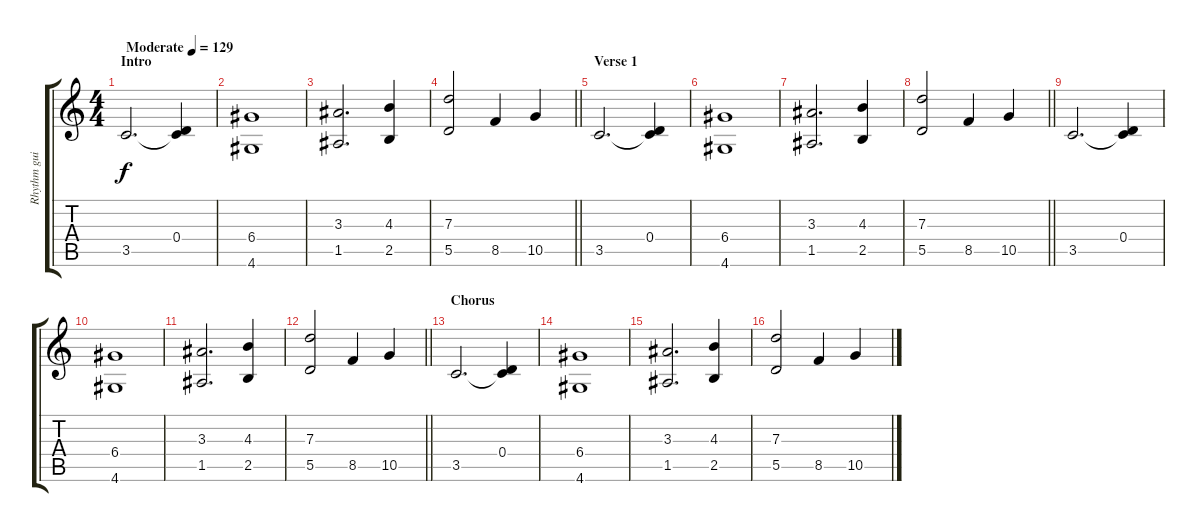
\track ("Rhythm guitar" "Rhythm gui") {instrument electricguitarjazz}
\staff {score tabs}
\tuning (E4 B3 G3 D3 A2 E2) {hide}
\ts (4 4)
\section ("" "Intro")
\tempo (129 "Moderate")
\clef g2
\ks c
3.5.2{d dy f instrument electricguitarjazz} (0.4 3.5{t}).4 |
(6.4 4.6).1 |
(3.3 1.5).2{d} (4.3 2.5).4 |
\barLineRight lightlight
(7.3 5.5).2 8.5.4 10.5.4 |
\section ("" "Verse 1")
3.5.2{d} (0.4 3.5{t}).4 |
(6.4 4.6).1 |
(3.3 1.5).2{d} (4.3 2.5).4 |
\barLineRight lightlight
(7.3 5.5).2 8.5.4 10.5.4 |
3.5.2{d} (0.4 3.5{t}).4 |
(6.4 4.6).1 |
(3.3 1.5).2{d} (4.3 2.5).4 |
\barLineRight lightlight
(7.3 5.5).2 8.5.4 10.5.4 |
\section ("" "Chorus")
3.5.2{d} (0.4 3.5{t}).4 |
(6.4 4.6).1 |
(3.3 1.5).2{d} (4.3 2.5).4 |
(7.3 5.5).2 8.5.4 10.5.4
